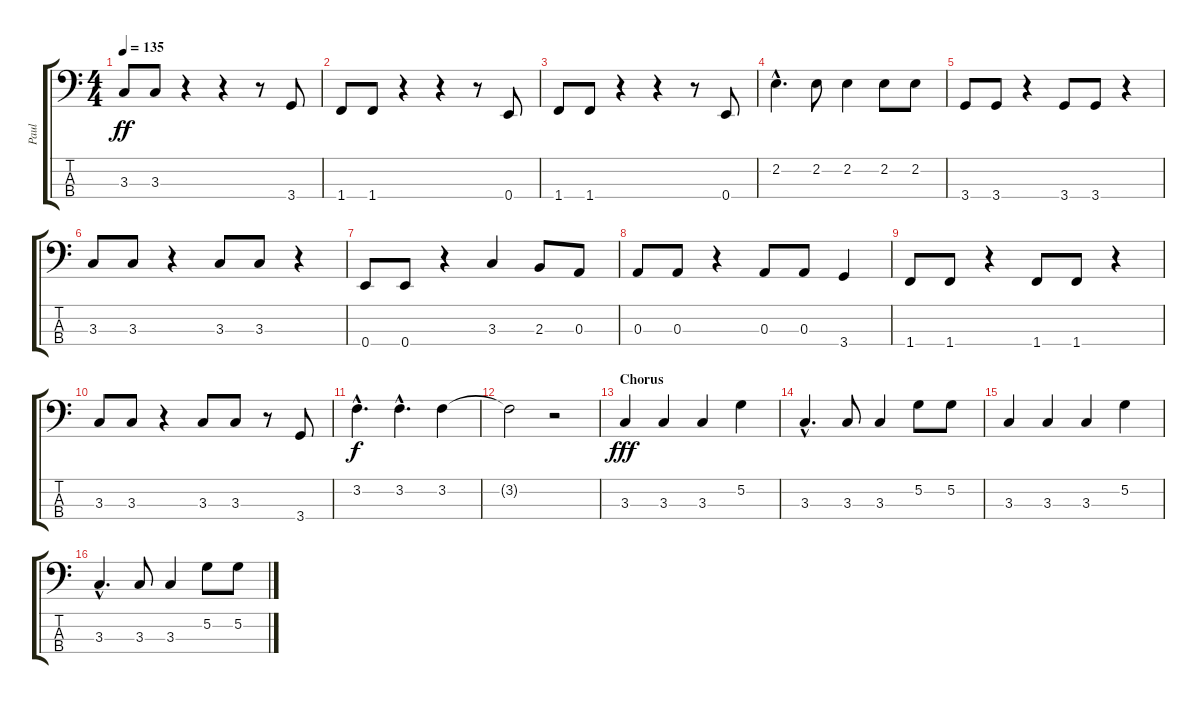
\track ("Paul" "Paul") {instrument electricbasspick}
\staff {score tabs}
\tuning (G2 D2 A1 E1) {hide}
\ts (4 4)
\tempo 135
\clef f4
\ks c
3.3.8{dy ff} 3.3.8 r.4 r.4 r.8 3.4.8 |
1.4.8 1.4.8 r.4 r.4 r.8 0.4.8 |
1.4.8 1.4.8 r.4 r.4 r.8 0.4.8 |
2.2{hac}.4{d} 2.2.8 2.2.4 2.2.8 2.2.8 |
3.4.8 3.4.8 r.4 3.4.8 3.4.8 r.4 |
3.3.8 3.3.8 r.4 3.3.8 3.3.8 r.4 |
0.4.8 0.4.8 r.4 3.3.4 2.3.8 0.3.8 |
0.3.8 0.3.8 r.4 0.3.8 0.3.8 3.4.4 |
1.4.8 1.4.8 r.4 1.4.8 1.4.8 r.4 |
3.3.8 3.3.8 r.4 3.3.8 3.3.8 r.8 3.4.8 |
3.2{hac}.4{d dy f} 3.2{hac}.4{d} 3.2.4 |
3.2{t}.2 r.2 |
\section ("" "Chorus")
3.3.4{dy fff} 3.3.4 3.3.4 5.2.4 |
3.3{hac}.4{d} 3.3.8 3.3.4 5.2.8 5.2.8 |
3.3.4 3.3.4 3.3.4 5.2.4 |
3.3{hac}.4{d} 3.3.8 3.3.4 5.2.8 5.2.8
